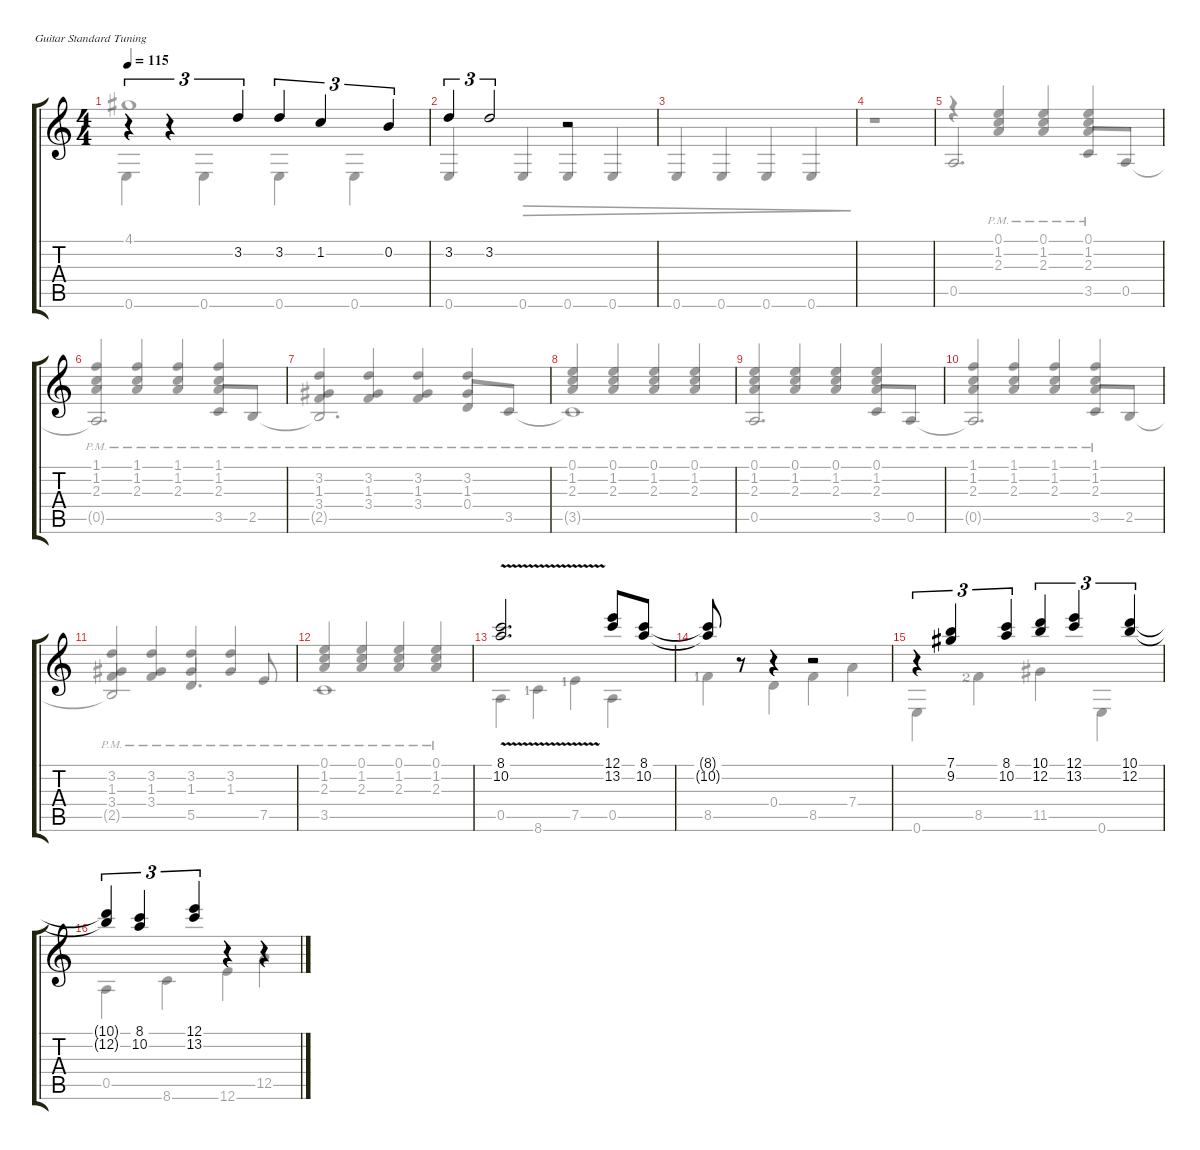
\defaultSystemsLayout 4
\hideDynamics
\bracketExtendMode groupsimilarinstruments
\firstSystemTrackNameOrientation horizontal
\otherSystemsTrackNameOrientation horizontal
\track "" {instrument acousticguitarsteel}
\staff {score tabs}
\tuning (E4 B3 G3 D3 A2 E2)
\voice
\ts (4 4)
\tempo 115
\clef g2
\ks aminor
r.4{tu (3 2) dy f} r.4{tu (3 2)} 3.2.4{tu (3 2)} 3.2.4{tu (3 2)} 1.2.4{tu (3 2)} 0.2.4{tu (3 2)} |
3.2.4{tu (3 2)} 3.2.2{tu (3 2)} r.2 |
|
|
|
|
|
|
|
|
|
|
(8.1{v} 10.2{v}).2{d} (13.2 12.1).8 (8.1 10.2).8 |
(8.1{t} 10.2{t}).8 r.8 r.4 r.2 |
r.4{tu (3 2)} (9.2 7.1).4{tu (3 2)} (10.2 8.1).4{tu (3 2)} (12.2 10.1).4{tu (3 2)} (12.1 13.2).4{tu (3 2)} (12.2 10.1).4{tu (3 2)} |
(12.2{t} 10.1{t}).4{tu (3 2)} (10.2 8.1).4{tu (3 2)} (12.1 13.2).4{tu (3 2)} r.4 r.4
\voice
\clef g2
\ottava regular
\simile none
\ks aminor
4.1.1{dy f} |
|
|
r.1 |
r.4 (0.1{pm} 1.2{pm} 2.3{pm}).4{beam invert} (0.1{pm} 1.2{pm} 2.3{pm}).4{beam invert} (0.1{pm} 1.2{pm} 2.3{pm}).4{beam invert} |
(1.1{pm} 1.2{pm} 2.3{pm}).4{beam invert} (1.1{pm} 1.2{pm} 2.3{pm}).4{beam invert} (1.1{pm} 1.2{pm} 2.3{pm}).4{beam invert} (1.1{pm} 1.2{pm} 2.3{pm}).4{beam invert} |
(3.2{pm} 1.3{pm} 3.4{pm}).4{beam invert} (3.2{pm} 1.3{pm} 3.4{pm}).4{beam invert} (3.2{pm} 1.3{pm} 3.4{pm}).4{beam invert} (3.2{pm} 1.3{pm}).4{beam invert} |
(0.1{pm} 1.2{pm} 2.3{pm}).4{beam invert} (0.1{pm} 1.2{pm} 2.3{pm}).4{beam invert} (0.1{pm} 1.2{pm} 2.3{pm}).4{beam invert} (0.1{pm} 1.2{pm} 2.3{pm}).4{beam invert} |
(0.1{pm} 1.2{pm} 2.3{pm}).4{beam invert} (0.1{pm} 1.2{pm} 2.3{pm}).4{beam invert} (0.1{pm} 1.2{pm} 2.3{pm}).4{beam invert} (0.1{pm} 1.2{pm} 2.3{pm}).4{beam invert} |
(1.1{pm} 1.2{pm} 2.3{pm}).4{beam invert} (1.1{pm} 1.2{pm} 2.3{pm}).4{beam invert} (1.1{pm} 1.2{pm} 2.3{pm}).4{beam invert} (1.1{pm} 1.2{pm} 2.3{pm}).4{beam invert} |
(3.2{pm} 1.3{pm} 3.4{pm}).4{beam invert} (3.2{pm} 1.3{pm} 3.4{pm}).4{beam invert} (3.2{pm} 1.3{pm}).4{beam invert} (3.2{pm} 1.3{pm}).4{beam invert} |
(0.1{pm} 1.2{pm} 2.3{pm}).4{beam invert} (0.1{pm} 1.2{pm} 2.3{pm}).4{beam invert} (0.1{pm} 1.2{pm} 2.3{pm}).4{beam invert} (0.1{pm} 1.2{pm} 2.3{pm}).4{beam invert} |
0.5.4 8.6{lf 2}.4 7.5{lf 2}.4 0.5.4 |
8.5{lf 2}.4 0.4.4 8.5.4 7.4.4 |
0.6.4 8.5{lf 3}.4 11.5.4 0.6.4 |
0.5.4 8.6.4 12.6.4 12.5.4
\voice
\clef g2
\ottava regular
\simile none
\ks aminor
0.6.4{dy f} 0.6.4 0.6.4 0.6.4 |
0.6.4{beam invert} 0.6.4{dec beam invert} 0.6.4{dec beam invert} 0.6.4{dec beam invert} |
0.6.4{dec beam invert} 0.6.4{dec beam invert} 0.6.4{dec beam invert} 0.6.4{dec beam invert} |
|
0.5.2{d beam invert} 3.5.8{beam invert} 0.5.8 |
0.5{t}.2{d beam invert} 3.5.8 2.5.8{beam invert} |
2.5{t}.2{d beam invert} 0.4.8 3.5.8{beam invert} |
3.5{t}.1 |
0.5.2{d beam invert} 3.5.8{beam invert} 0.5.8 |
0.5{t}.2{d beam invert} 3.5.8 2.5.8{beam invert} |
2.5{t}.2{beam invert} 5.5.4{d beam invert} 7.5.8{beam invert} |
3.5.1 |
|
|
|
